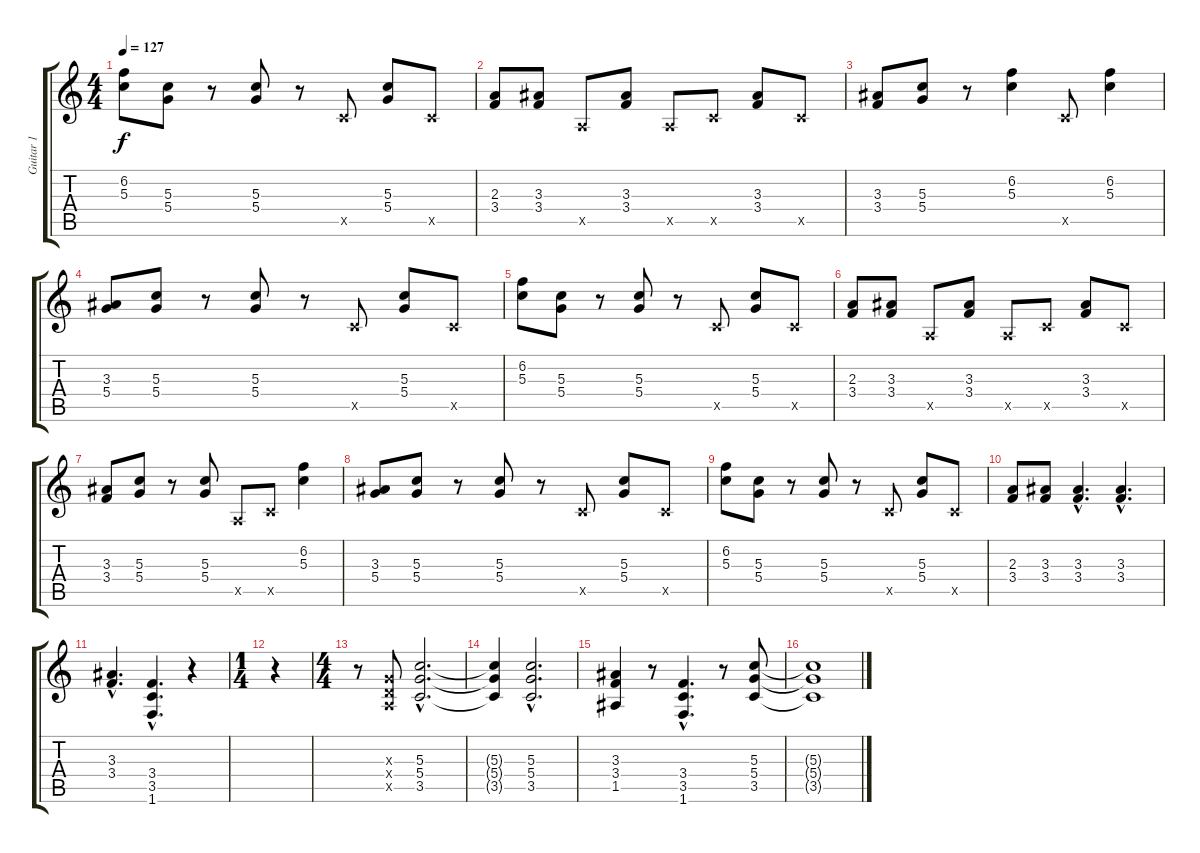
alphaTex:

\track ("Guitar 1" "Guitar 1") {instrument overdrivenguitar}
\staff {score tabs}
\tuning (E4 B3 G3 D3 A2 E2) {hide}
\ts (4 4)
\tempo 127
\clef g2
\ks c
(6.2 5.3).8{dy f} (5.3 5.4).8 r.8 (5.3 5.4).8 r.8 3.5{x}.8 (5.3 5.4).8 3.5{x}.8 |
(2.3 3.4).8 (3.3 3.4).8 0.5{x}.8 (3.3 3.4).8 0.5{x}.8 3.5{x}.8 (3.3 3.4).8 3.5{x}.8 |
(3.3 3.4).8 (5.3 5.4).8 r.8 (6.2 5.3).4 3.5{x}.8 (6.2 5.3).4 |
(3.3 5.4).8 (5.3 5.4).8 r.8 (5.3 5.4).8 r.8 3.5{x}.8 (5.3 5.4).8 3.5{x}.8 |
(6.2 5.3).8 (5.3 5.4).8 r.8 (5.3 5.4).8 r.8 3.5{x}.8 (5.3 5.4).8 3.5{x}.8 |
(2.3 3.4).8 (3.3 3.4).8 0.5{x}.8 (3.3 3.4).8 0.5{x}.8 3.5{x}.8 (3.3 3.4).8 3.5{x}.8 |
(3.3 3.4).8 (5.3 5.4).8 r.8 (5.3 5.4).8 0.5{x}.8 3.5{x}.8 (6.2 5.3).4 |
(3.3 5.4).8 (5.3 5.4).8 r.8 (5.3 5.4).8 r.8 3.5{x}.8 (5.3 5.4).8 3.5{x}.8 |
(6.2 5.3).8 (5.3 5.4).8 r.8 (5.3 5.4).8 r.8 3.5{x}.8 (5.3 5.4).8 3.5{x}.8 |
(2.3 3.4).8 (3.3 3.4).8 (3.3{hac} 3.4{hac}).4{d} (3.3{hac} 3.4{hac}).4{d} |
(3.3{hac} 3.4{hac}).4{d} (3.4{hac} 3.5{hac} 1.6{hac}).4{d} r.4 |
\ts (1 4)
r.4 |
\ts (4 4)
r.8 (0.3{x} 0.4{x} 0.5{x}).8 (5.3{hac} 5.4{hac} 3.5{hac}).2{d} |
(5.3{t} 5.4{t} 3.5{t}).4 (5.3{hac} 5.4{hac} 3.5{hac}).2{d} |
(3.3 3.4 1.5).4 r.8 (3.4{hac} 3.5{hac} 1.6{hac}).4{d} r.8 (5.3 5.4 3.5).8 |
(5.3{t} 5.4{t} 3.5{t}).1
